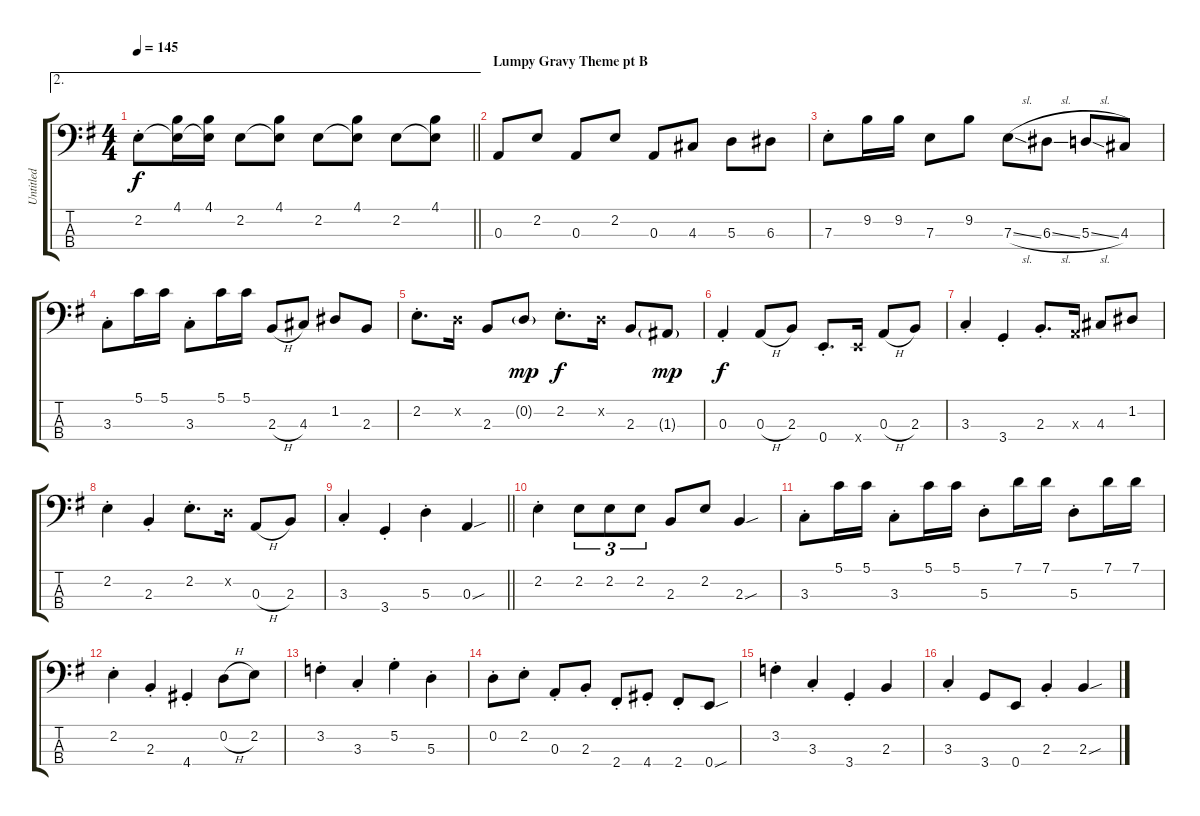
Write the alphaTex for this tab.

\track ("Untitled" "Untitled") {instrument electricbasspick}
\staff {score tabs}
\tuning (G2 D2 A1 E1) {hide}
\ae 2
\ts (4 4)
\tempo 145
\clef f4
\barLineRight lightlight
\ks g
2.2{st}.8{dy f} (4.1 2.2{t}).16 (4.1 2.2{t}).16 2.2.8 (4.1 2.2{t}).8 2.2.8 (4.1 2.2{t}).8 2.2.8 (4.1 2.2{t}).8 |
\section ("" "Lumpy Gravy Theme pt B")
0.3.8 2.2.8 0.3.8 2.2.8 0.3.8 4.3.8 5.3.8 6.3.8 |
7.3{st}.8 9.2.16 9.2.16 7.3.8 9.2.8 7.3{sl}.8 6.3{sl}.8 5.3{sl}.8 4.3.8 |
3.3{st}.8 5.1.16 5.1.16 3.3{st}.8 5.1.16 5.1.16 2.3{h}.8 4.3.8 1.2.8 2.3.8 |
2.2{st}.8{d} 0.2{x}.16 2.3.8 0.2{g}.8{dy mp} 2.2{st}.8{d dy f} 0.2{x}.16 2.3.8 1.3{g}.8{dy mp} |
0.3{st}.4{dy f} 0.3{h}.8 2.3.8 0.4{st}.8{d} 0.4{x}.16 0.3{h}.8 2.3.8 |
3.3{st}.4 3.4{st}.4 2.3{st}.8{d} 0.3{x}.16 4.3.8 1.2.8 |
2.2{st}.4 2.3{st}.4 2.2{st}.8{d} 0.2{x}.16 0.3{h}.8 2.3.8 |
\barLineRight lightlight
3.3{st}.4 3.4{st}.4 5.3{st}.4 0.3{sou}.4 |
2.2{st}.4 2.2.8{tu (3 2)} 2.2.8{tu (3 2)} 2.2.8{tu (3 2)} 2.3.8 2.2.8 2.3{sou}.4 |
3.3{st}.8 5.1.16 5.1.16 3.3{st}.8 5.1.16 5.1.16 5.3{st}.8 7.1.16 7.1.16 5.3{st}.8 7.1.16 7.1.16 |
2.2{st}.4 2.3{st}.4 4.4{st}.4 0.2{h}.8 2.2.8 |
3.2{st}.4 3.3{st}.4 5.2{st}.4 5.3{st}.4 |
0.2{st}.8 2.2{st}.8 0.3{st}.8 2.3{st}.8 2.4{st}.8 4.4{st}.8 2.4{st}.8 0.4{sou}.8 |
3.2{st}.4 3.3{st}.4 3.4{st}.4 2.3.4 |
3.3{st}.4 3.4.8 0.4.8 2.3{st}.4 2.3{sou}.4
